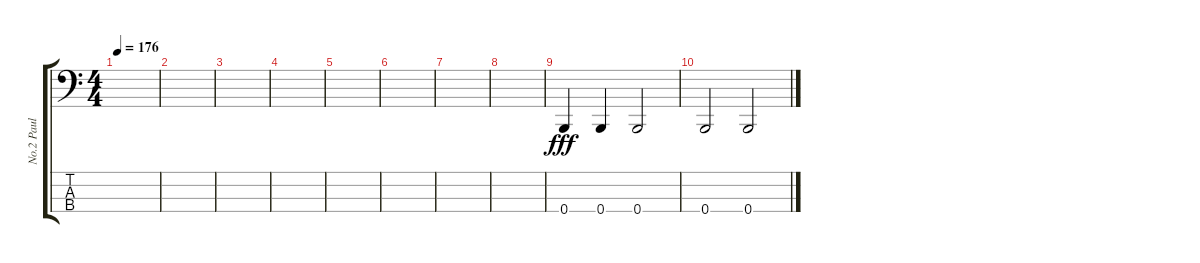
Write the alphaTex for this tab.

\track ("No.2 Paul" "No.2 Paul") {instrument electricbasspick}
\staff {score tabs}
\tuning (E2 B1 Gb1 B0) {hide}
\ts (4 4)
\tempo 176
\clef f4
\ks c
|
|
|
|
|
|
|
|
0.4.4{dy fff} 0.4.4 0.4.2 |
0.4.2 0.4.2
